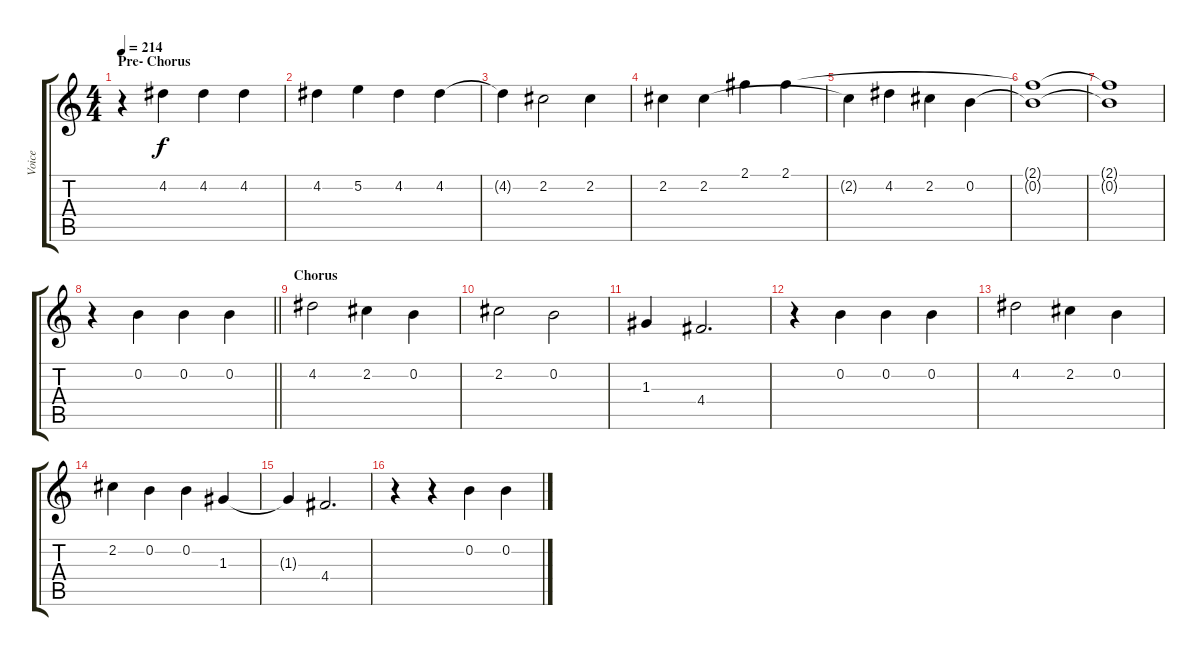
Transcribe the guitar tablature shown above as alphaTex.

\track ("Voice" "Voice") {instrument acousticguitarsteel}
\staff {score tabs}
\tuning (E4 B3 G3 D3 A2 E2) {hide}
\ts (4 4)
\section ("" "Pre- Chorus")
\tempo 214
\clef g2
\ks c
r.4{dy f} 4.2.4 4.2.4 4.2.4 |
4.2.4 5.2.4 4.2.4 4.2.4 |
4.2{t}.4 2.2.2 2.2.4 |
2.2.4 2.2.4 2.1.4 2.1.4 |
2.2{t}.4 4.2.4 2.2.4 0.2.4 |
(2.1{t} 0.2{t}).1 |
(2.1{t} 0.2{t}).1 |
\barLineRight lightlight
r.4 0.2.4 0.2.4 0.2.4 |
\section ("" "Chorus")
4.2.2 2.2.4 0.2.4 |
2.2.2 0.2.2 |
1.3.4 4.4.2{d} |
r.4 0.2.4 0.2.4 0.2.4 |
4.2.2 2.2.4 0.2.4 |
2.2.4 0.2.4 0.2.4 1.3.4 |
1.3{t}.4 4.4.2{d} |
r.4 r.4 0.2.4 0.2.4
